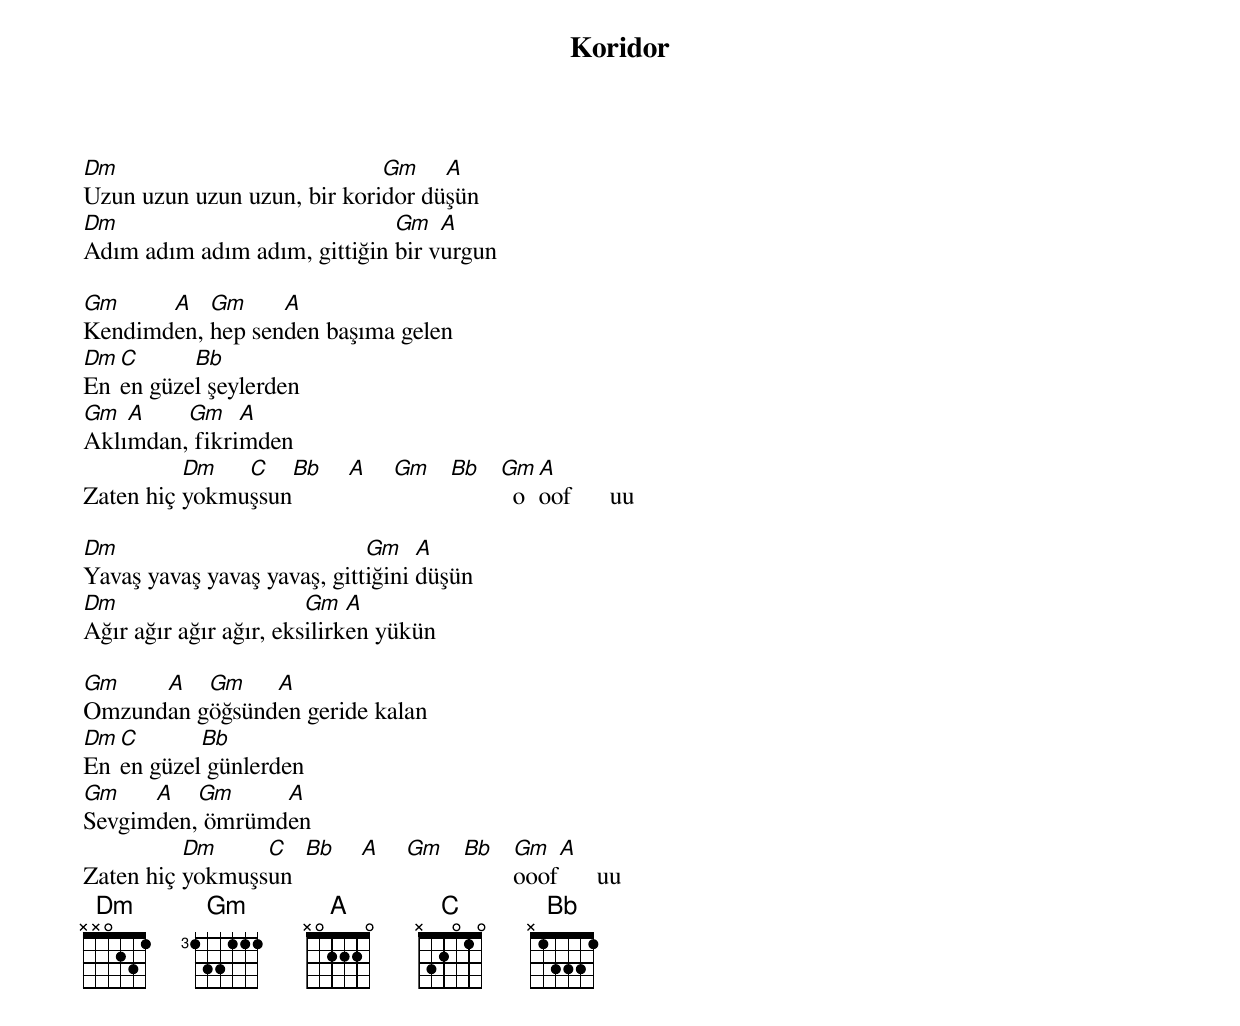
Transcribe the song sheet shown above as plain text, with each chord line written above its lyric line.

{title: Koridor}
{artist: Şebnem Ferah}

Dm                           Gm    A
Uzun uzun uzun uzun, bir koridor düşün
Dm                            Gm   A
Adım adım adım adım, gittiğin bir vurgun

Gm     A   Gm     A
Kendimden, hep senden başıma gelen
Dm C      Bb
En en güzel şeylerden
Gm  A    Gm    A
Aklımdan, fikrimden
          Dm   C   Bb  A   Gm Bb Gm A
Zaten hiç yokmuşsun                ooof      uu

Dm                           Gm    A
Yavaş yavaş yavaş yavaş, gittiğini düşün
Dm                      Gm   A
Ağır ağır ağır ağır, eksilirken yükün

Gm    A   Gm    A
Omzundan göğsünden geride kalan
Dm C       Bb
En en güzel günlerden
Gm    A   Gm     A
Sevgimden, ömrümden
          Dm     C   Bb  A   Gm Bb Gm  A
Zaten hiç yokmuşsun                ooof      uu
